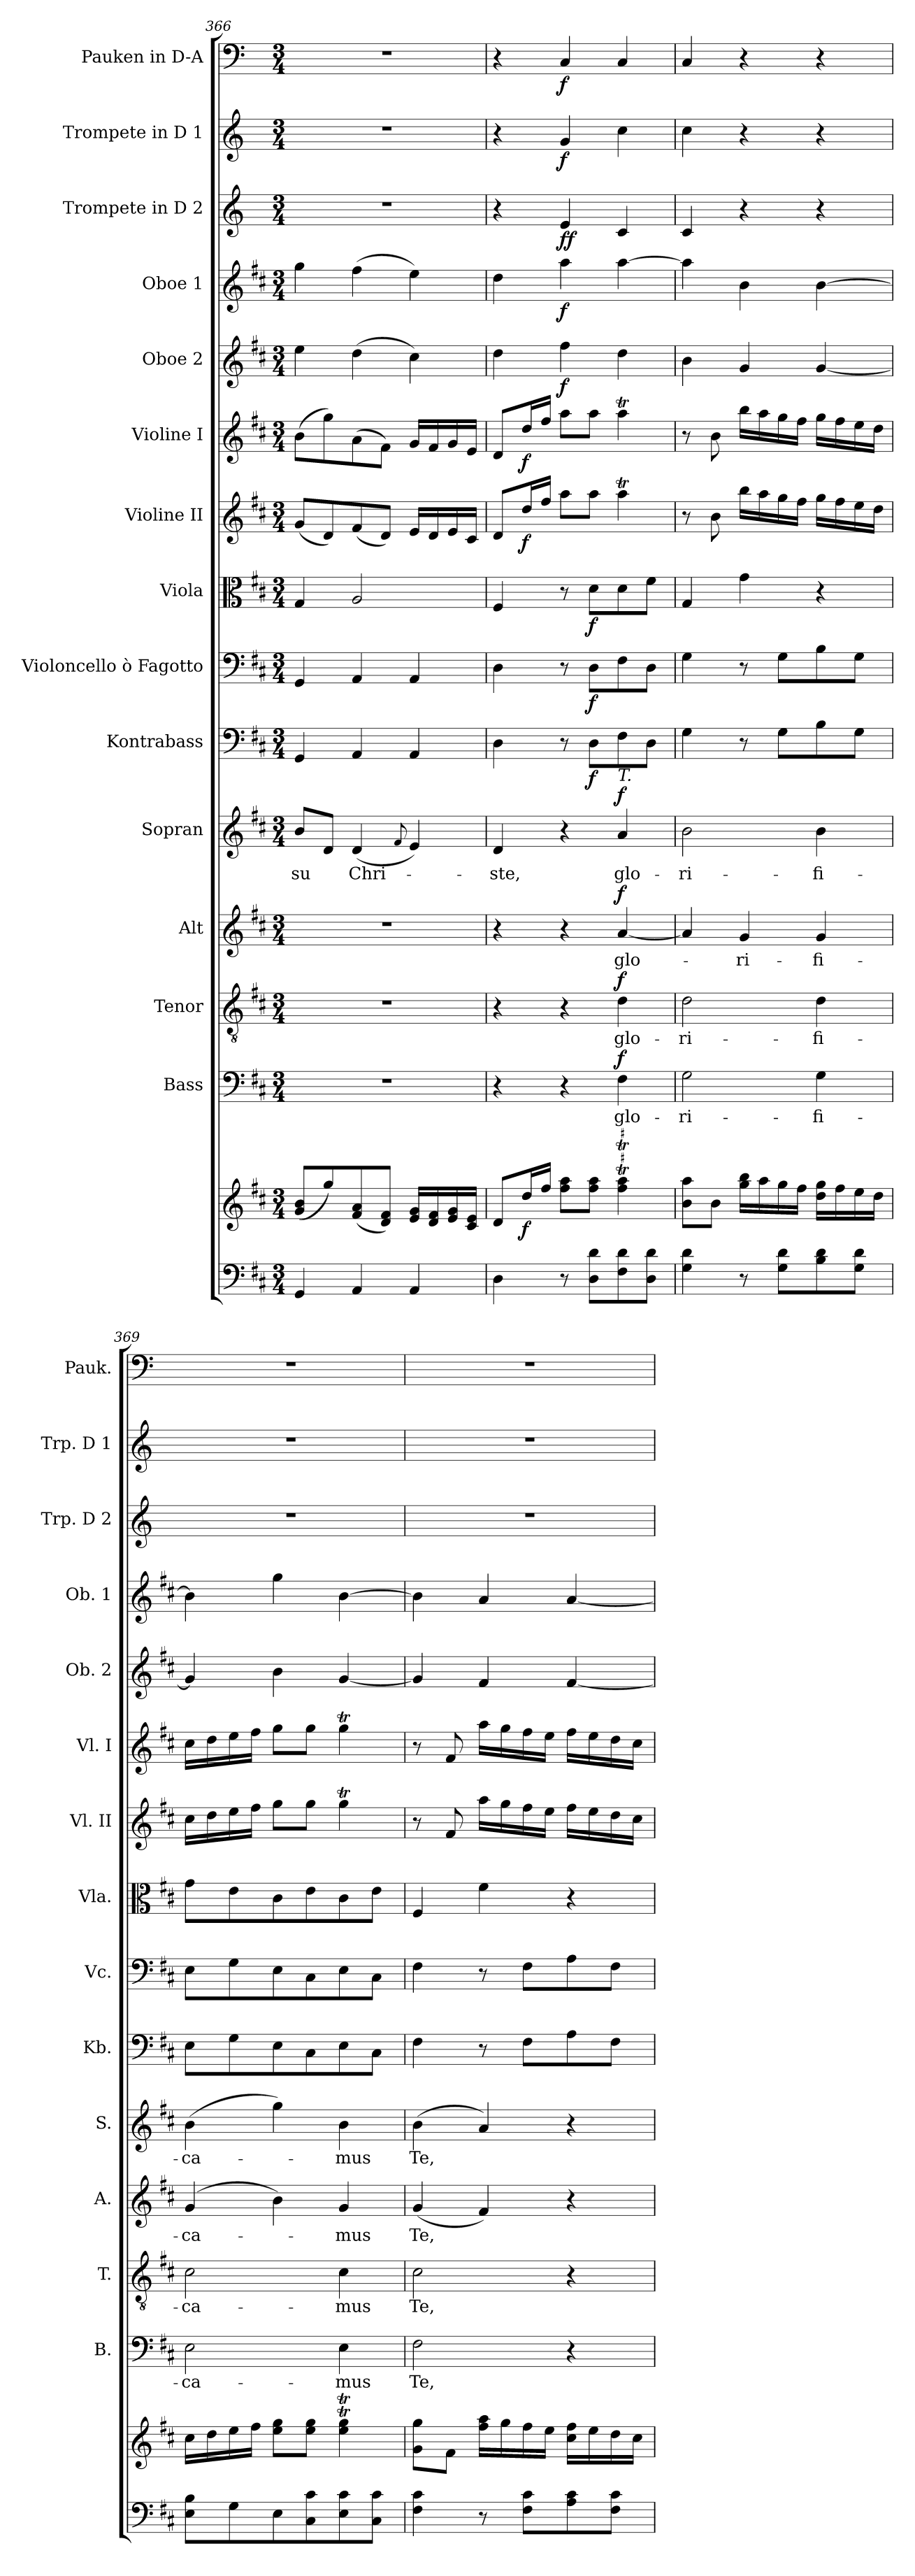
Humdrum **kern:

**kern	**kern	**dynam	**kern	**text	**dynam	**kern	**text	**dynam	**kern	**text	**dynam	**kern	**text	**dynam	**kern	**dynam	**kern	**dynam	**kern	**dynam	**kern	**dynam	**kern	**dynam	**kern	**dynam	**kern	**dynam	**kern	**dynam	**kern	**dynam	**kern	**dynam
*part15	*part15	*part15	*part14	*part14	*part14	*part13	*part13	*part13	*part12	*part12	*part12	*part11	*part11	*part11	*part10	*part10	*part9	*part9	*part8	*part8	*part7	*part7	*part6	*part6	*part5	*part5	*part4	*part4	*part3	*part3	*part2	*part2	*part1	*part1
*staff16	*staff15	*staff15/16	*staff14	*staff14	*staff14	*staff13	*staff13	*staff13	*staff12	*staff12	*staff12	*staff11	*staff11	*staff11	*staff10	*staff10	*staff9	*staff9	*staff8	*staff8	*staff7	*staff7	*staff6	*staff6	*staff5	*staff5	*staff4	*staff4	*staff3	*staff3	*staff2	*staff2	*staff1	*staff1
*	*	*	*I"Bass	*	*	*I"Tenor	*	*	*I"Alt	*	*	*I"Sopran	*	*	*I"Kontrabass	*	*I"Violoncello ò Fagotto	*	*I"Viola	*	*I"Violine II	*	*I"Violine I	*	*I"Oboe 2	*	*I"Oboe 1	*	*I"Trompete in D 2	*	*I"Trompete in D 1	*	*I"Pauken in D-A	*
*	*	*	*I'B.	*	*	*I'T.	*	*	*I'A.	*	*	*I'S.	*	*	*I'Kb.	*	*I'Vc.	*	*I'Vla.	*	*I'Vl. II	*	*I'Vl. I	*	*I'Ob. 2	*	*I'Ob. 1	*	*I'Trp. D 2	*	*I'Trp. D 1	*	*I'Pauk.	*
*clefF4	*clefG2	*	*clefF4	*	*	*clefGv2	*	*	*clefG2	*	*	*clefG2	*	*	*clefF4	*	*clefF4	*	*clefC3	*	*clefG2	*	*clefG2	*	*clefG2	*	*clefG2	*	*clefG2	*	*clefG2	*	*clefF4	*
*	*	*	*	*	*	*	*	*	*	*	*	*	*	*	*ITrd7c12	*	*	*	*	*	*	*	*	*	*	*	*	*	*ITrd-1c-2	*	*ITrd-1c-2	*	*ITrd-1c-2	*
*k[f#c#]	*k[f#c#]	*	*k[f#c#]	*	*	*k[f#c#]	*	*	*k[f#c#]	*	*	*k[f#c#]	*	*	*k[f#c#]	*	*k[f#c#]	*	*k[f#c#]	*	*k[f#c#]	*	*k[f#c#]	*	*k[f#c#]	*	*k[f#c#]	*	*k[f#c#]	*	*k[f#c#]	*	*k[f#c#]	*
*D:	*D:	*	*D:	*	*	*D:	*	*	*D:	*	*	*D:	*	*	*D:	*	*D:	*	*D:	*	*D:	*	*D:	*	*D:	*	*D:	*	*D:	*	*D:	*	*D:	*
*M3/4	*M3/4	*	*M3/4	*	*	*M3/4	*	*	*M3/4	*	*	*M3/4	*	*	*M3/4	*	*M3/4	*	*M3/4	*	*M3/4	*	*M3/4	*	*M3/4	*	*M3/4	*	*M3/4	*	*M3/4	*	*M3/4	*
=366	=366	=366	=366	=366	=366	=366	=366	=366	=366	=366	=366	=366	=366	=366	=366	=366	=366	=366	=366	=366	=366	=366	=366	=366	=366	=366	=366	=366	=366	=366	=366	=366	=366	=366
!	!	!	!	!	!	!	!	!	!	!	!	!	!LO:LY:b	!	!	!	!	!	!	!	!	!	!	!	!	!	!	!	!	!	!	!	!	!
4GG/	(<8g/ 8b/L	.	2.r	.	.	2.r	.	.	2.r	.	.	8b/L	-su	.	4GGG/	.	4GG/	.	4G/	.	(<8g/L	.	(>8b\L	.	4ee\	.	4gg\	.	2.r	.	2.r	.	2.r	.
.	8gg/)	.	.	.	.	.	.	.	.	.	.	8d/J	.	.	.	.	.	.	.	.	8d/)	.	8gg\)	.	.	.	.	.	.	.	.	.	.	.
!	!	!	!	!	!	!	!	!	!	!	!	!	!LO:LY:b	!	!	!	!	!	!	!	!	!	!	!	!	!	!	!	!	!	!	!	!	!
4AA/	(<8f#/ 8a/	.	.	.	.	.	.	.	.	.	.	(<4d/	Chri-	.	4AAA/	.	4AA/	.	2A/	.	(<8f#/	.	(>8a\	.	(>4dd\	.	(>4ff#\	.	.	.	.	.	.	.
.	8d/ 8f#/J)	.	.	.	.	.	.	.	.	.	.	.	.	.	.	.	.	.	.	.	8d/J)	.	8f#\J)	.	.	.	.	.	.	.	.	.	.	.
.	.	.	.	.	.	.	.	.	.	.	.	8qqf#/	.	.	.	.	.	.	.	.	.	.	.	.	.	.	.	.	.	.	.	.	.	.
4AA/	16e/ 16g/LL	.	.	.	.	.	.	.	.	.	.	4e/)	.	.	4AAA/	.	4AA/	.	.	.	16e/LL	.	16g/LL	.	4cc#\)	.	4ee\)	.	.	.	.	.	.	.
.	16d/ 16f#/	.	.	.	.	.	.	.	.	.	.	.	.	.	.	.	.	.	.	.	16d/	.	16f#/	.	.	.	.	.	.	.	.	.	.	.
.	16e/ 16g/	.	.	.	.	.	.	.	.	.	.	.	.	.	.	.	.	.	.	.	16e/	.	16g/	.	.	.	.	.	.	.	.	.	.	.
.	16c#/ 16e/JJ	.	.	.	.	.	.	.	.	.	.	.	.	.	.	.	.	.	.	.	16c#/JJ	.	16e/JJ	.	.	.	.	.	.	.	.	.	.	.
=367	=367	=367	=367	=367	=367	=367	=367	=367	=367	=367	=367	=367	=367	=367	=367	=367	=367	=367	=367	=367	=367	=367	=367	=367	=367	=367	=367	=367	=367	=367	=367	=367	=367	=367
!	!	!	!	!	!	!	!	!	!	!	!	!	!LO:LY:b	!	!	!	!	!	!	!	!	!	!	!	!	!	!	!	!	!	!	!	!	!
4D\	8d/L	.	4r	.	.	4r	.	.	4r	.	.	4d/	-ste,	.	4DD\	.	4D\	.	4F#/	.	8d/L	.	8d/L	.	4dd\	.	4dd\	.	4r	.	4r	.	4r	.
!	!	!LO:DY:b	!	!	!	!	!	!	!	!	!	!	!	!	!	!	!	!	!	!	!	!LO:DY:b	!	!LO:DY:b	!	!	!	!	!	!	!	!	!	!
.	16dd/L	f	.	.	.	.	.	.	.	.	.	.	.	.	.	.	.	.	.	.	16dd/L	f	16dd/L	f	.	.	.	.	.	.	.	.	.	.
.	16ff#/JJ	.	.	.	.	.	.	.	.	.	.	.	.	.	.	.	.	.	.	.	16ff#/JJ	.	16ff#/JJ	.	.	.	.	.	.	.	.	.	.	.
!	!	!	!	!	!	!	!	!	!	!	!	!	!	!	!	!	!	!	!	!	!	!	!	!	!	!LO:DY:b	!	!LO:DY:b	!	!LO:DY:b	!	!	!	!
!	!	!	!	!	!	!	!	!	!	!	!	!	!	!	!	!	!	!	!	!	!	!	!	!	!	!	!	!	!	!LO:DY:n=1:b	!	!LO:DY:b	!	!LO:DY:b
8r	8ff#\ 8aa\L	.	4r	.	.	4r	.	.	4r	.	.	4r	.	.	8r	.	8r	.	8r	.	8aa\L	.	8aa\L	.	4ff#\	f	4aa\	f	4f#/	f f	4a/	f	4D/	f
!	!	!	!	!	!	!	!	!	!	!	!	!	!	!	!	!LO:DY:b	!	!LO:DY:b	!	!LO:DY:b	!	!	!	!	!	!	!	!	!	!	!	!	!	!
8D\ 8d\L	8ff#\ 8aa\J	.	.	.	.	.	.	.	.	.	.	.	.	.	8DD\L	f	8D\L	f	8d\L	f	8aa\J	.	8aa\J	.	.	.	.	.	.	.	.	.	.	.
!	!	!	!	!	!	!	!	!	!	!	!	!LO:TX:a:i:t=T.	!	!	!	!	!	!	!	!	!	!	!	!	!	!	!	!	!	!	!	!	!	!
!	!	!	!	!LO:LY:b	!LO:DY:a	!	!LO:LY:b	!LO:DY:a	!	!LO:LY:b	!LO:DY:a	!	!LO:LY:b	!LO:DY:a	!	!	!	!	!	!	!	!	!	!	!	!	!	!	!	!	!	!	!	!
8F#\ 8d\	4ff#\T 4aa\T	.	4F#\	glo-	f	4d\	glo-	f	[4a/	glo-	f	4a/	glo-	f	8FF#\	.	8F#\	.	8d\	.	4aaT\	.	4aaT\	.	4dd\	.	[4aa\	.	4d/	.	4dd\	.	4D/	.
8D\ 8d\J	.	.	.	.	.	.	.	.	.	.	.	.	.	.	8DD\J	.	8D\J	.	8f#\J	.	.	.	.	.	.	.	.	.	.	.	.	.	.	.
=368	=368	=368	=368	=368	=368	=368	=368	=368	=368	=368	=368	=368	=368	=368	=368	=368	=368	=368	=368	=368	=368	=368	=368	=368	=368	=368	=368	=368	=368	=368	=368	=368	=368	=368
!	!	!	!	!LO:LY:b	!	!	!LO:LY:b	!	!	!	!	!	!LO:LY:b	!	!	!	!	!	!	!	!	!	!	!	!	!	!	!	!	!	!	!	!	!
4G\ 4d\	8b\ 8aa\L	.	2G\	-ri-	.	2d\	-ri-	.	4a/]	.	.	2b\	-ri-	.	4GG\	.	4G\	.	4G/	.	8r	.	8r	.	4b\	.	4aa\]	.	4d/	.	4dd\	.	4D/	.
.	8b\J	.	.	.	.	.	.	.	.	.	.	.	.	.	.	.	.	.	.	.	8b\	.	8b\	.	.	.	.	.	.	.	.	.	.	.
!	!	!	!	!	!	!	!	!	!	!LO:LY:b	!	!	!	!	!	!	!	!	!	!	!	!	!	!	!	!	!	!	!	!	!	!	!	!
8r	16gg\ 16bb\LL	.	.	.	.	.	.	.	4g/	-ri-	.	.	.	.	8r	.	8r	.	4g\	.	16bb\LL	.	16bb\LL	.	4g/	.	4b\	.	4r	.	4r	.	4r	.
.	16aa\	.	.	.	.	.	.	.	.	.	.	.	.	.	.	.	.	.	.	.	16aa\	.	16aa\	.	.	.	.	.	.	.	.	.	.	.
8G\ 8d\L	16gg\	.	.	.	.	.	.	.	.	.	.	.	.	.	8GG\L	.	8G\L	.	.	.	16gg\	.	16gg\	.	.	.	.	.	.	.	.	.	.	.
.	16ff#\JJ	.	.	.	.	.	.	.	.	.	.	.	.	.	.	.	.	.	.	.	16ff#\JJ	.	16ff#\JJ	.	.	.	.	.	.	.	.	.	.	.
!	!	!	!	!LO:LY:b	!	!	!LO:LY:b	!	!	!LO:LY:b	!	!	!LO:LY:b	!	!	!	!	!	!	!	!	!	!	!	!	!	!	!	!	!	!	!	!	!
8B\ 8d\	16dd\ 16gg\LL	.	4G\	-fi-	.	4d\	-fi-	.	4g/	-fi-	.	4b\	-fi-	.	8BB\	.	8B\	.	4r	.	16gg\LL	.	16gg\LL	.	[4g/	.	[4b\	.	4r	.	4r	.	4r	.
.	16ff#\	.	.	.	.	.	.	.	.	.	.	.	.	.	.	.	.	.	.	.	16ff#\	.	16ff#\	.	.	.	.	.	.	.	.	.	.	.
8G\ 8d\J	16ee\	.	.	.	.	.	.	.	.	.	.	.	.	.	8GG\J	.	8G\J	.	.	.	16ee\	.	16ee\	.	.	.	.	.	.	.	.	.	.	.
.	16dd\JJ	.	.	.	.	.	.	.	.	.	.	.	.	.	.	.	.	.	.	.	16dd\JJ	.	16dd\JJ	.	.	.	.	.	.	.	.	.	.	.
!!LO:PB:g=z
=369	=369	=369	=369	=369	=369	=369	=369	=369	=369	=369	=369	=369	=369	=369	=369	=369	=369	=369	=369	=369	=369	=369	=369	=369	=369	=369	=369	=369	=369	=369	=369	=369	=369	=369
!	!	!	!	!LO:LY:b	!	!	!LO:LY:b	!	!	!LO:LY:b	!	!	!LO:LY:b	!	!	!	!	!	!	!	!	!	!	!	!	!	!	!	!	!	!	!	!	!
8E\ 8B\L	16cc#\LL	.	2E\	-ca-	.	2c#\	-ca-	.	(4g/	-ca-	.	(>4b\	-ca-	.	8EE\L	.	8E\L	.	8g\L	.	16cc#\LL	.	16cc#\LL	.	4g/]	.	4b\]	.	2.r	.	2.r	.	2.r	.
.	16dd\	.	.	.	.	.	.	.	.	.	.	.	.	.	.	.	.	.	.	.	16dd\	.	16dd\	.	.	.	.	.	.	.	.	.	.	.
8G\	16ee\	.	.	.	.	.	.	.	.	.	.	.	.	.	8GG\	.	8G\	.	8e\	.	16ee\	.	16ee\	.	.	.	.	.	.	.	.	.	.	.
.	16ff#\JJ	.	.	.	.	.	.	.	.	.	.	.	.	.	.	.	.	.	.	.	16ff#\JJ	.	16ff#\JJ	.	.	.	.	.	.	.	.	.	.	.
8E\	8ee\ 8gg\L	.	.	.	.	.	.	.	4b\)	.	.	4gg\)	.	.	8EE\	.	8E\	.	8c#\	.	8gg\L	.	8gg\L	.	4b\	.	4gg\	.	.	.	.	.	.	.
8C#\ 8c#\	8ee\ 8gg\J	.	.	.	.	.	.	.	.	.	.	.	.	.	8CC#\	.	8C#\	.	8e\	.	8gg\J	.	8gg\J	.	.	.	.	.	.	.	.	.	.	.
!	!	!	!	!LO:LY:b	!	!	!LO:LY:b	!	!	!LO:LY:b	!	!	!LO:LY:b	!	!	!	!	!	!	!	!	!	!	!	!	!	!	!	!	!	!	!	!	!
8E\ 8c#\	4ee\T 4gg\T	.	4E\	-mus	.	4c#\	-mus	.	4g/	-mus	.	4b\	-mus	.	8EE\	.	8E\	.	8c#\	.	4ggT\	.	4ggT\	.	[4g/	.	[4b\	.	.	.	.	.	.	.
8C#\ 8c#\J	.	.	.	.	.	.	.	.	.	.	.	.	.	.	8CC#\J	.	8C#\J	.	8e\J	.	.	.	.	.	.	.	.	.	.	.	.	.	.	.
=370	=370	=370	=370	=370	=370	=370	=370	=370	=370	=370	=370	=370	=370	=370	=370	=370	=370	=370	=370	=370	=370	=370	=370	=370	=370	=370	=370	=370	=370	=370	=370	=370	=370	=370
!	!	!	!	!LO:LY:b	!	!	!LO:LY:b	!	!	!LO:LY:b	!	!	!LO:LY:b	!	!	!	!	!	!	!	!	!	!	!	!	!	!	!	!	!	!	!	!	!
4F#\ 4c#\	8g\ 8gg\L	.	2F#\	Te,	.	2c#\	Te,	.	(<4g/	Te,	.	(>4b\	Te,	.	4FF#\	.	4F#\	.	4F#/	.	8r	.	8r	.	4g/]	.	4b\]	.	2.r	.	2.r	.	2.r	.
.	8f#\J	.	.	.	.	.	.	.	.	.	.	.	.	.	.	.	.	.	.	.	8f#/	.	8f#/	.	.	.	.	.	.	.	.	.	.	.
8r	16ff#\ 16aa\LL	.	.	.	.	.	.	.	4f#/)	.	.	4a/)	.	.	8r	.	8r	.	4f#\	.	16aa\LL	.	16aa\LL	.	4f#/	.	4a/	.	.	.	.	.	.	.
.	16gg\	.	.	.	.	.	.	.	.	.	.	.	.	.	.	.	.	.	.	.	16gg\	.	16gg\	.	.	.	.	.	.	.	.	.	.	.
8F#\ 8c#\L	16ff#\	.	.	.	.	.	.	.	.	.	.	.	.	.	8FF#\L	.	8F#\L	.	.	.	16ff#\	.	16ff#\	.	.	.	.	.	.	.	.	.	.	.
.	16ee\JJ	.	.	.	.	.	.	.	.	.	.	.	.	.	.	.	.	.	.	.	16ee\JJ	.	16ee\JJ	.	.	.	.	.	.	.	.	.	.	.
8A\ 8c#\	16cc#\ 16ff#\LL	.	4r	.	.	4r	.	.	4r	.	.	4r	.	.	8AA\	.	8A\	.	4r	.	16ff#\LL	.	16ff#\LL	.	[4f#/	.	[4a/	.	.	.	.	.	.	.
.	16ee\	.	.	.	.	.	.	.	.	.	.	.	.	.	.	.	.	.	.	.	16ee\	.	16ee\	.	.	.	.	.	.	.	.	.	.	.
8F#\ 8c#\J	16dd\	.	.	.	.	.	.	.	.	.	.	.	.	.	8FF#\J	.	8F#\J	.	.	.	16dd\	.	16dd\	.	.	.	.	.	.	.	.	.	.	.
.	16cc#\JJ	.	.	.	.	.	.	.	.	.	.	.	.	.	.	.	.	.	.	.	16cc#\JJ	.	16cc#\JJ	.	.	.	.	.	.	.	.	.	.	.
=	=	=	=	=	=	=	=	=	=	=	=	=	=	=	=	=	=	=	=	=	=	=	=	=	=	=	=	=	=	=	=	=	=	=
*-	*-	*-	*-	*-	*-	*-	*-	*-	*-	*-	*-	*-	*-	*-	*-	*-	*-	*-	*-	*-	*-	*-	*-	*-	*-	*-	*-	*-	*-	*-	*-	*-	*-	*-
